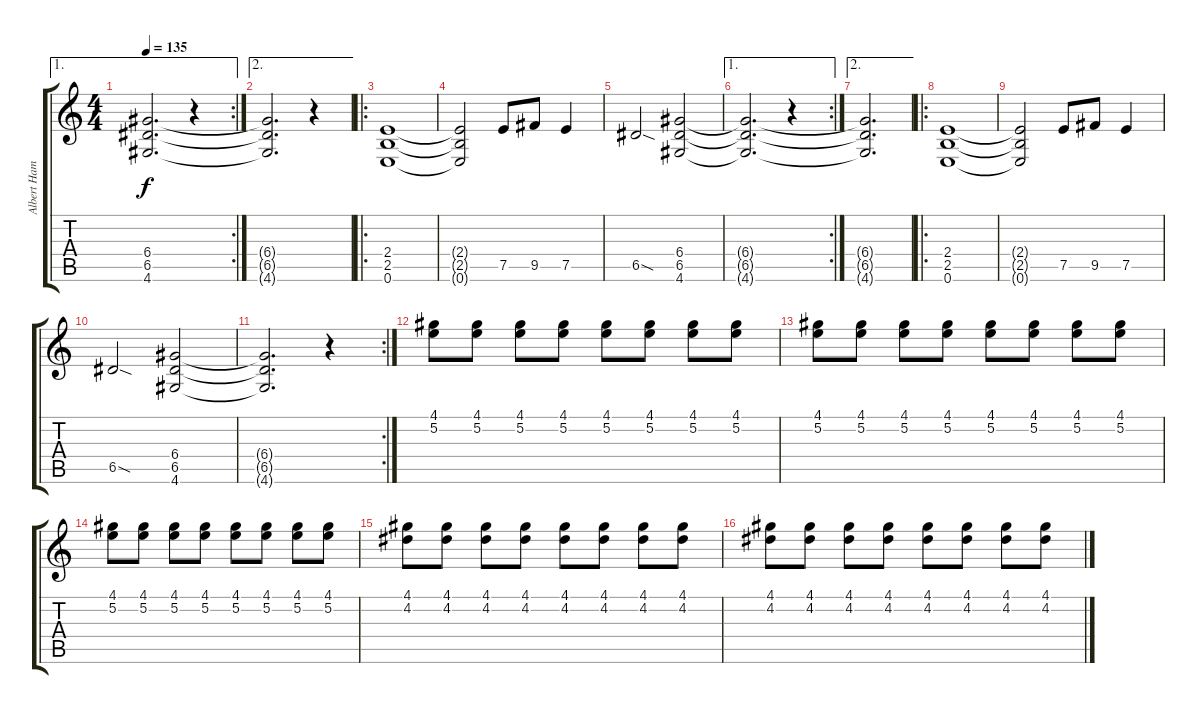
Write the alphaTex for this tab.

\track ("Albert Hammond Jr." "Albert Ham") {instrument overdrivenguitar}
\staff {score tabs}
\tuning (E4 B3 G3 D3 A2 E2) {hide}
\ae 1
\rc 2
\ts (4 4)
\tempo 135
\clef g2
\ks c
(6.4{t} 6.5{t} 4.6{t}).2{d dy f} r.4 |
\ae 2
(6.4{t} 6.5{t} 4.6{t}).2{d} r.4 |
\ro
(2.4 2.5 0.6).1 |
(2.4{t} 2.5{t} 0.6{t}).2 7.5.8 9.5.8 7.5.4 |
6.5{sod}.2 (6.4 6.5 4.6).2 |
\ae 1
\rc 2
(6.4{t} 6.5{t} 4.6{t}).2{d} r.4 |
\ae 2
(6.4{t} 6.5{t} 4.6{t}).2{d} |
\ro
(2.4 2.5 0.6).1 |
(2.4{t} 2.5{t} 0.6{t}).2 7.5.8 9.5.8 7.5.4 |
6.5{sod}.2 (6.4 6.5 4.6).2 |
\rc 2
(6.4{t} 6.5{t} 4.6{t}).2{d} r.4 |
(4.1 5.2).8 (4.1 5.2).8 (4.1 5.2).8 (4.1 5.2).8 (4.1 5.2).8 (4.1 5.2).8 (4.1 5.2).8 (4.1 5.2).8 |
(4.1 5.2).8 (4.1 5.2).8 (4.1 5.2).8 (4.1 5.2).8 (4.1 5.2).8 (4.1 5.2).8 (4.1 5.2).8 (4.1 5.2).8 |
(4.1 5.2).8 (4.1 5.2).8 (4.1 5.2).8 (4.1 5.2).8 (4.1 5.2).8 (4.1 5.2).8 (4.1 5.2).8 (4.1 5.2).8 |
(4.1 4.2).8 (4.1 4.2).8 (4.1 4.2).8 (4.1 4.2).8 (4.1 4.2).8 (4.1 4.2).8 (4.1 4.2).8 (4.1 4.2).8 |
(4.1 4.2).8 (4.1 4.2).8 (4.1 4.2).8 (4.1 4.2).8 (4.1 4.2).8 (4.1 4.2).8 (4.1 4.2).8 (4.1 4.2).8
